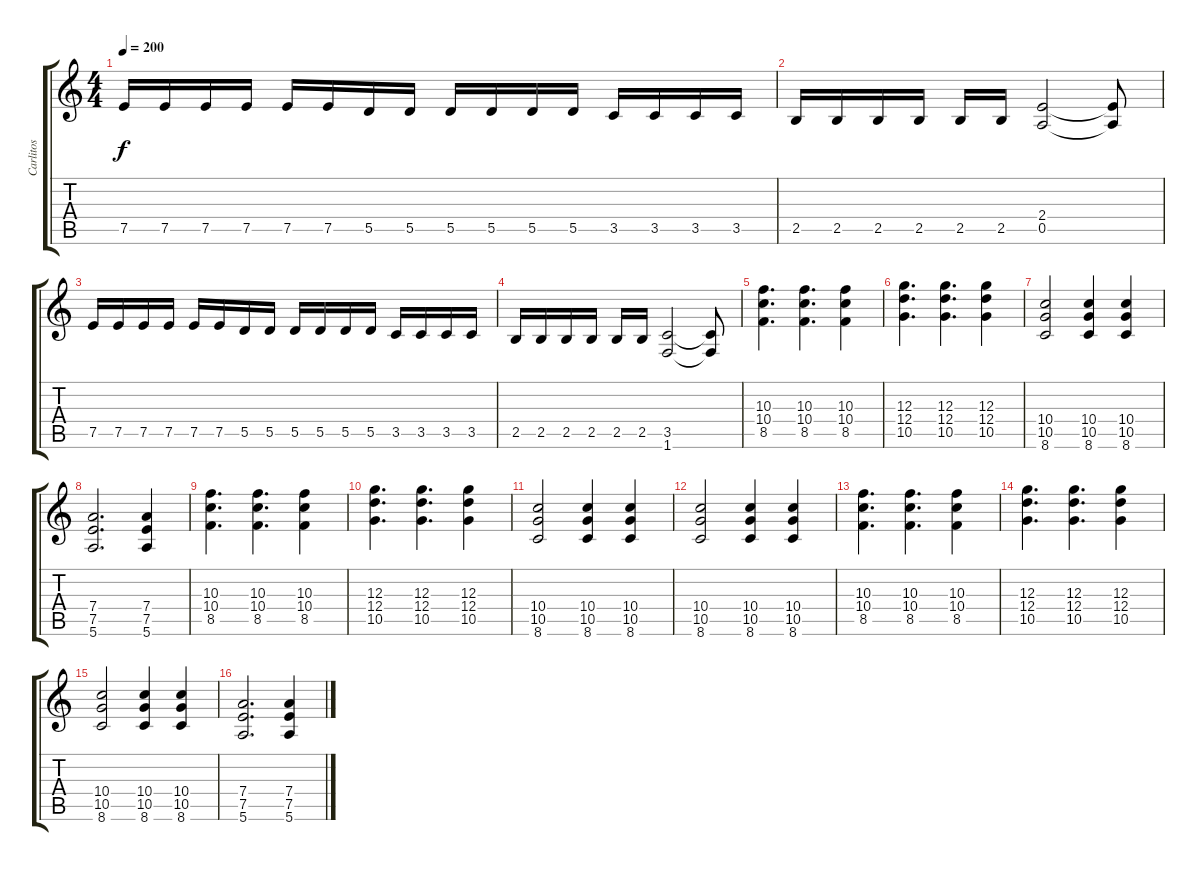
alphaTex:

\track ("Carlitos" "Carlitos") {instrument distortionguitar}
\staff {score tabs}
\tuning (E4 B3 G3 D3 A2 E2) {hide}
\ts (4 4)
\tempo 200
\clef g2
\ks c
7.5.16{dy f} 7.5.16 7.5.16 7.5.16 7.5.16 7.5.16 5.5.16 5.5.16 5.5.16 5.5.16 5.5.16 5.5.16 3.5.16 3.5.16 3.5.16 3.5.16 |
2.5.16 2.5.16 2.5.16 2.5.16 2.5.16 2.5.16 (2.4 0.5).2 (2.4{t} 0.5{t}).8 |
7.5.16 7.5.16 7.5.16 7.5.16 7.5.16 7.5.16 5.5.16 5.5.16 5.5.16 5.5.16 5.5.16 5.5.16 3.5.16 3.5.16 3.5.16 3.5.16 |
2.5.16 2.5.16 2.5.16 2.5.16 2.5.16 2.5.16 (3.5 1.6).2 (3.5{t} 1.6{t}).8 |
(10.3 10.4 8.5).4{d} (10.3 10.4 8.5).4{d} (10.3 10.4 8.5).4 |
(12.3 12.4 10.5).4{d} (12.3 12.4 10.5).4{d} (12.3 12.4 10.5).4 |
(10.4 10.5 8.6).2 (10.4 10.5 8.6).4 (10.4 10.5 8.6).4 |
(7.4 7.5 5.6).2{d} (7.4 7.5 5.6).4 |
(10.3 10.4 8.5).4{d} (10.3 10.4 8.5).4{d} (10.3 10.4 8.5).4 |
(12.3 12.4 10.5).4{d} (12.3 12.4 10.5).4{d} (12.3 12.4 10.5).4 |
(10.4 10.5 8.6).2 (10.4 10.5 8.6).4 (10.4 10.5 8.6).4 |
(10.4 10.5 8.6).2 (10.4 10.5 8.6).4 (10.4 10.5 8.6).4 |
(10.3 10.4 8.5).4{d} (10.3 10.4 8.5).4{d} (10.3 10.4 8.5).4 |
(12.3 12.4 10.5).4{d} (12.3 12.4 10.5).4{d} (12.3 12.4 10.5).4 |
(10.4 10.5 8.6).2 (10.4 10.5 8.6).4 (10.4 10.5 8.6).4 |
(7.4 7.5 5.6).2{d} (7.4 7.5 5.6).4
